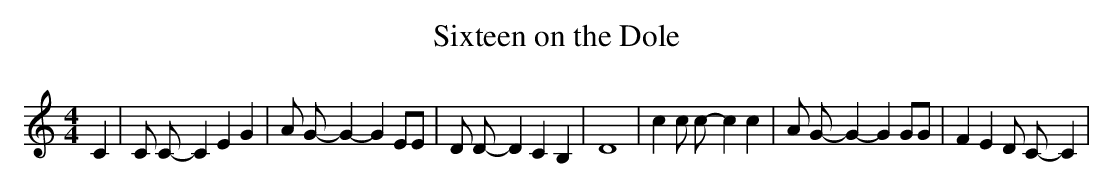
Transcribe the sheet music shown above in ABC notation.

X:1
T:Sixteen on the Dole
M:4/4
L:1/4
K:C
 C| C/2 C/2- C E G| A/2 G/2- G- G E/2E/2| D/2 D/2- D C B,| D4| c c/2 c/2- c c|\
 A/2 G/2- G- G G/2G/2| F E D/2 C/2- C|
